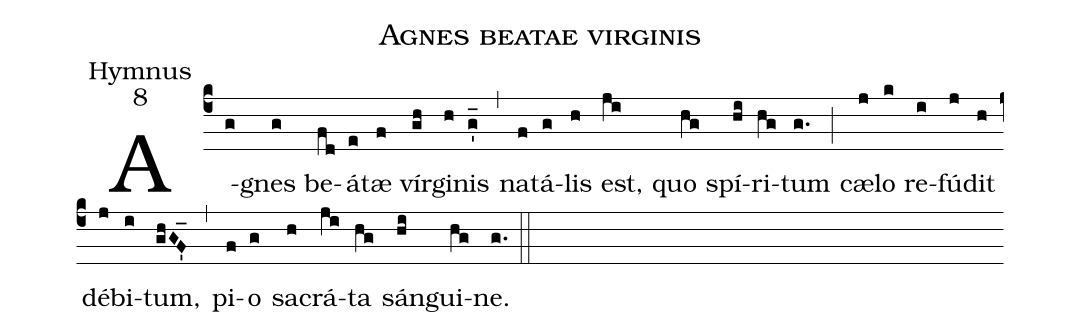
name:Agnes beatae virginis;
office-part:Hymnus;
mode:8;
%%
(c4) A(g)gnes(g) be(fd)á(e)tæ(f) vír(gh)gi(h)nis(g_') (,)
na(f)tá(g)lis(h) est,(ji) quo(hg) spí(hi)ri(hg)tum(g.) (;)
cæ(j)lo(k) re(i)fú(j)dit(h) dé(j)bi(i)tum,(ghGF'_) (,)
pi(f)o(g) sa(h)crá(ji)ta(hg) sán(hi)gui(hg)ne.(g.) (::)
